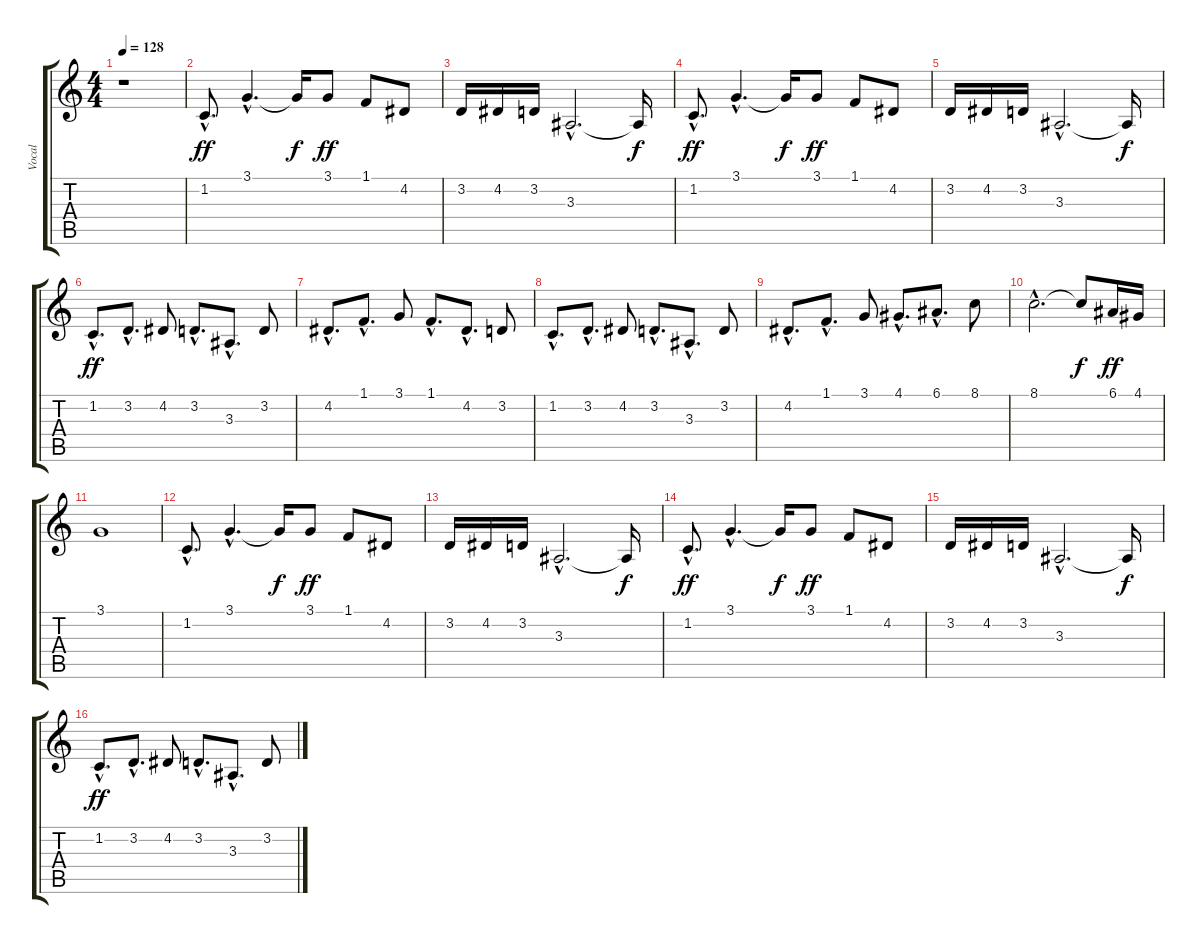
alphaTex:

\track ("Vocal" "Vocal") {instrument viola}
\staff {score tabs}
\tuning (E4 B3 G3 D3 A2 E2) {hide}
\ts (4 4)
\tempo 128
\clef g2
\ks c
r.1{dy ff} |
1.2{hac}.8{d} 3.1{hac}.4{d} 3.1{t}.16{dy f} 3.1.8{dy ff} 1.1.8 4.2.8 |
3.2.16 4.2.16 3.2.16 3.3{hac}.2{d} 3.3{t}.16{dy f} |
1.2{hac}.8{d dy ff} 3.1{hac}.4{d} 3.1{t}.16{dy f} 3.1.8{dy ff} 1.1.8 4.2.8 |
3.2.16 4.2.16 3.2.16 3.3{hac}.2{d} 3.3{t}.16{dy f} |
1.2{hac}.8{d dy ff} 3.2{hac}.8{d} 4.2.8 3.2{hac}.8{d} 3.3{hac}.8{d} 3.2.8 |
4.2{hac}.8{d} 1.1{hac}.8{d} 3.1.8 1.1{hac}.8{d} 4.2{hac}.8{d} 3.2.8 |
1.2{hac}.8{d} 3.2{hac}.8{d} 4.2.8 3.2{hac}.8{d} 3.3{hac}.8{d} 3.2.8 |
4.2{hac}.8{d} 1.1{hac}.8{d} 3.1.8 4.1{hac}.8{d} 6.1{hac}.8{d} 8.1.8 |
8.1{hac}.2{d} 8.1{t}.8{dy f} 6.1.16{dy ff} 4.1.16 |
3.1.1 |
1.2{hac}.8{d} 3.1{hac}.4{d} 3.1{t}.16{dy f} 3.1.8{dy ff} 1.1.8 4.2.8 |
3.2.16 4.2.16 3.2.16 3.3{hac}.2{d} 3.3{t}.16{dy f} |
1.2{hac}.8{d dy ff} 3.1{hac}.4{d} 3.1{t}.16{dy f} 3.1.8{dy ff} 1.1.8 4.2.8 |
3.2.16 4.2.16 3.2.16 3.3{hac}.2{d} 3.3{t}.16{dy f} |
1.2{hac}.8{d dy ff} 3.2{hac}.8{d} 4.2.8 3.2{hac}.8{d} 3.3{hac}.8{d} 3.2.8
